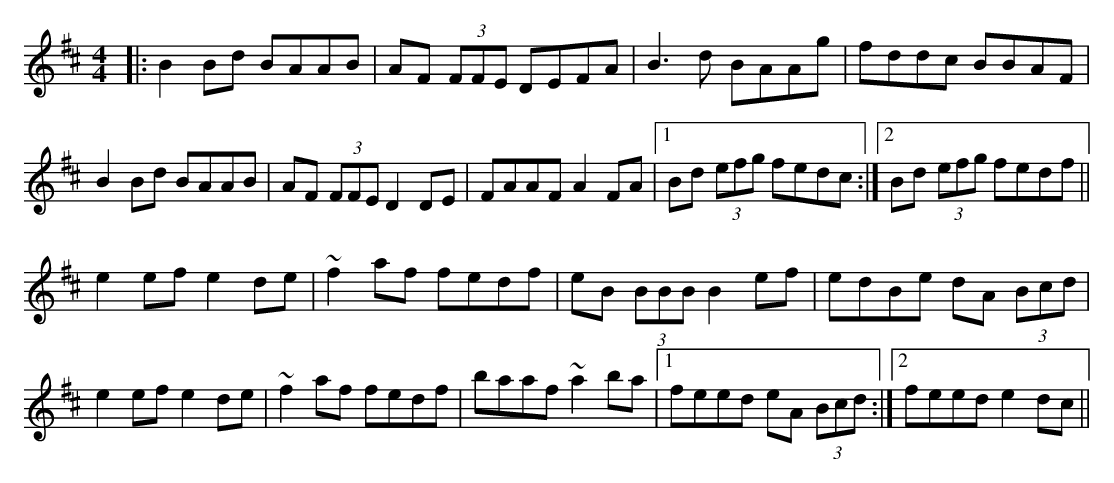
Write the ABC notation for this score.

X:1
M:4/4
K:D
|:B2 Bd BAAB|AF (3FFE DEFA|B3 d BAAg|fddc BBAF|
B2 Bd BAAB|AF (3FFE D2 DE|FAAF A2 FA|1 Bd (3efg fedc:|2 Bd (3efg fedf||
e2 ef e2 de|~f2 af fedf|eB (3BBB B2 ef|edBe dA (3Bcd|
e2 ef e2 de|~f2 af fedf|baaf ~a2 ba|1 feed eA (3Bcd:|2 feed e2 dc||
